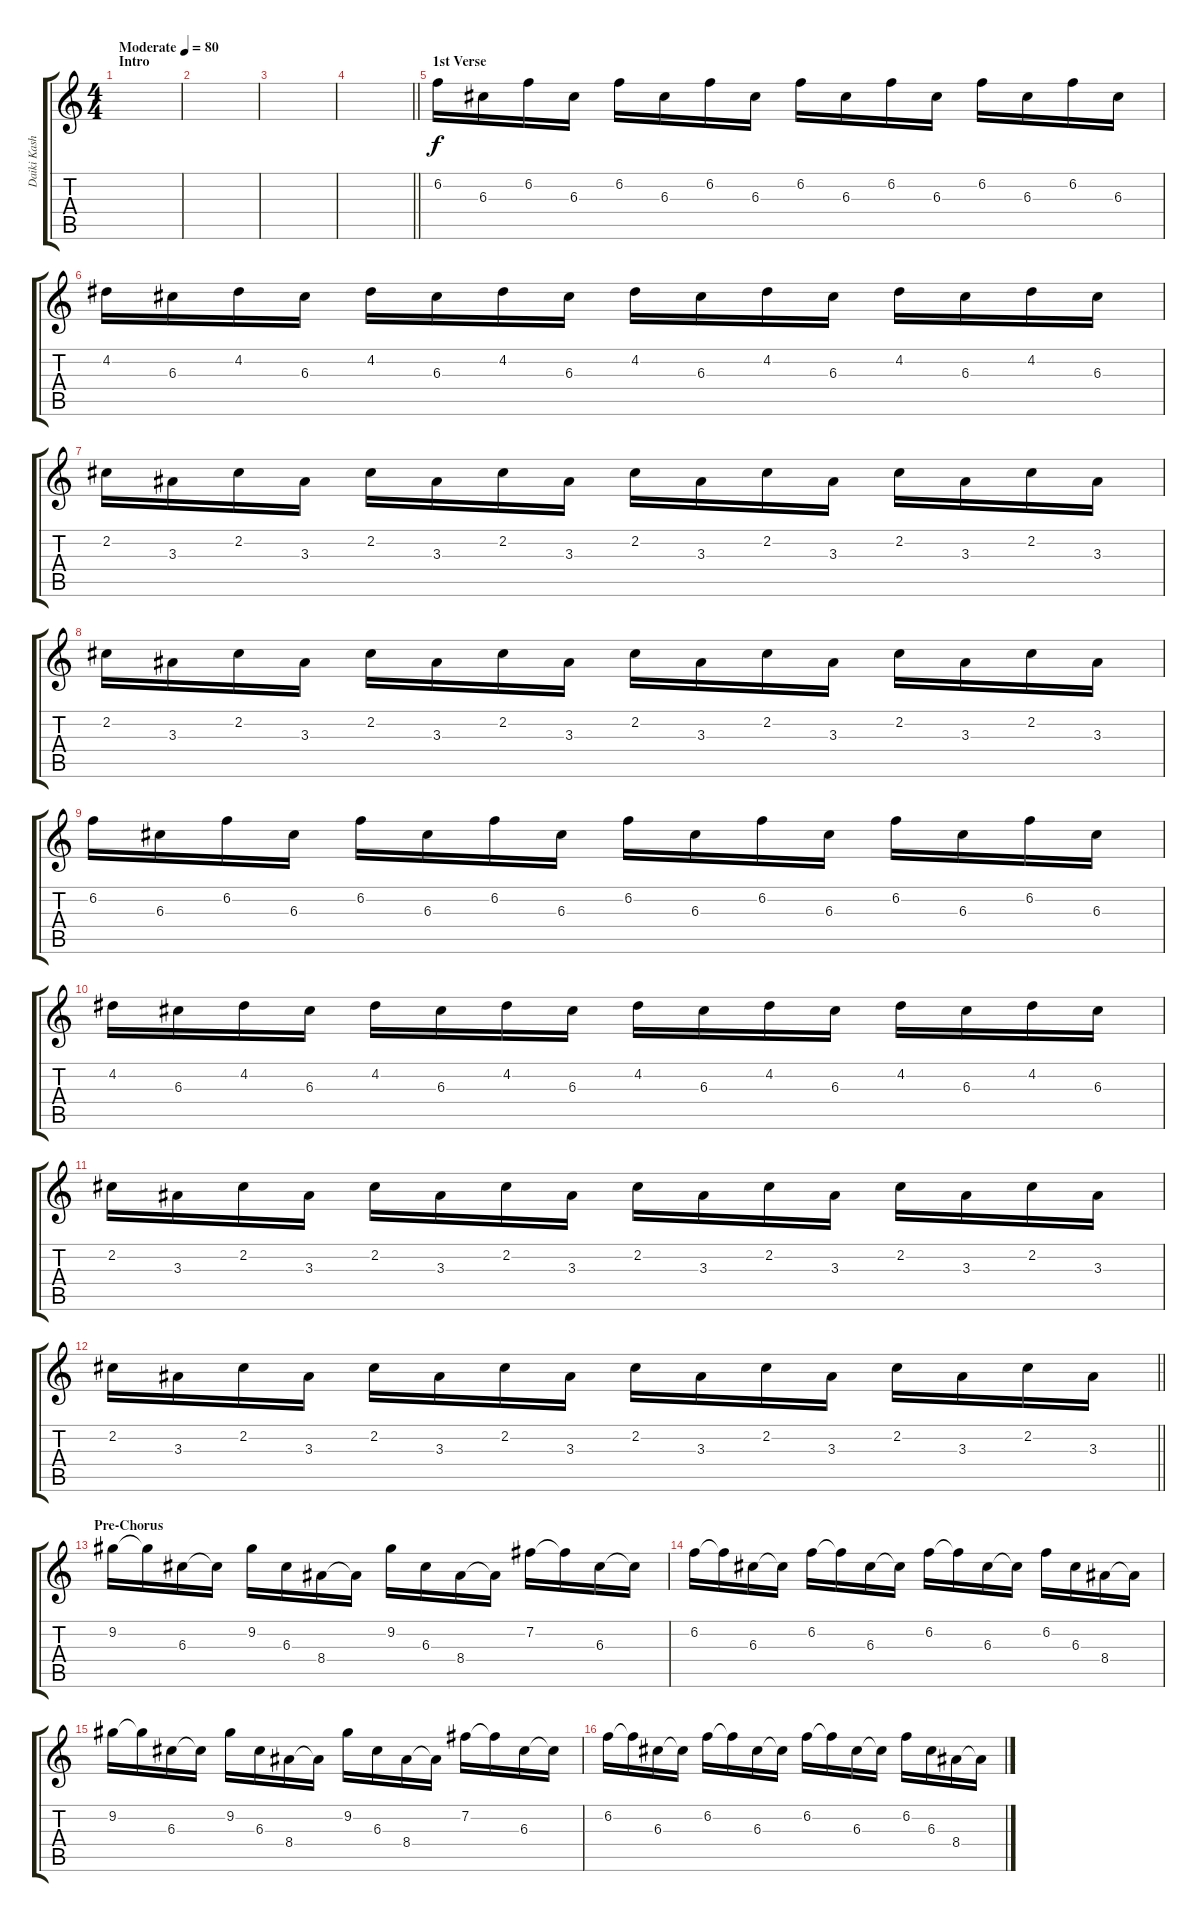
\track ("Daiki Kasho (Guitar 3)" "Daiki Kash") {instrument overdrivenguitar}
\staff {score tabs}
\tuning (E4 B3 G3 D3 A2 D2) {hide}
\ts (4 4)
\section ("" "Intro")
\tempo (80 "Moderate")
\clef g2
\ks c
|
|
|
\barLineRight lightlight
|
\section ("" "1st Verse")
6.2.16{volume 10 instrument electricguitarclean} 6.3.16 6.2.16 6.3.16 6.2.16 6.3.16 6.2.16 6.3.16 6.2.16 6.3.16 6.2.16 6.3.16 6.2.16 6.3.16 6.2.16 6.3.16 |
4.2.16 6.3.16 4.2.16 6.3.16 4.2.16 6.3.16 4.2.16 6.3.16 4.2.16 6.3.16 4.2.16 6.3.16 4.2.16 6.3.16 4.2.16 6.3.16 |
2.2.16 3.3.16 2.2.16 3.3.16 2.2.16 3.3.16 2.2.16 3.3.16 2.2.16 3.3.16 2.2.16 3.3.16 2.2.16 3.3.16 2.2.16 3.3.16 |
2.2.16 3.3.16 2.2.16 3.3.16 2.2.16 3.3.16 2.2.16 3.3.16 2.2.16 3.3.16 2.2.16 3.3.16 2.2.16 3.3.16 2.2.16 3.3.16 |
6.2.16 6.3.16 6.2.16 6.3.16 6.2.16 6.3.16 6.2.16 6.3.16 6.2.16 6.3.16 6.2.16 6.3.16 6.2.16 6.3.16 6.2.16 6.3.16 |
4.2.16 6.3.16 4.2.16 6.3.16 4.2.16 6.3.16 4.2.16 6.3.16 4.2.16 6.3.16 4.2.16 6.3.16 4.2.16 6.3.16 4.2.16 6.3.16 |
2.2.16 3.3.16 2.2.16 3.3.16 2.2.16 3.3.16 2.2.16 3.3.16 2.2.16 3.3.16 2.2.16 3.3.16 2.2.16 3.3.16 2.2.16 3.3.16 |
\barLineRight lightlight
2.2.16 3.3.16 2.2.16 3.3.16 2.2.16 3.3.16 2.2.16 3.3.16 2.2.16 3.3.16 2.2.16 3.3.16 2.2.16 3.3.16 2.2.16 3.3.16 |
\section ("" "Pre-Chorus")
9.2.16{volume 14 instrument electricguitarclean} 9.2{t}.16 6.3.16 6.3{t}.16 9.2.16 6.3.16 8.4.16 8.4{t}.16 9.2.16 6.3.16 8.4.16 8.4{t}.16 7.2.16 7.2{t}.16 6.3.16 6.3{t}.16 |
6.2.16 6.2{t}.16 6.3.16 6.3{t}.16 6.2.16 6.2{t}.16 6.3.16 6.3{t}.16 6.2.16 6.2{t}.16 6.3.16 6.3{t}.16 6.2.16 6.3.16 8.4.16 8.4{t}.16 |
9.2.16 9.2{t}.16 6.3.16 6.3{t}.16 9.2.16 6.3.16 8.4.16 8.4{t}.16 9.2.16 6.3.16 8.4.16 8.4{t}.16 7.2.16 7.2{t}.16 6.3.16 6.3{t}.16 |
6.2.16 6.2{t}.16 6.3.16 6.3{t}.16 6.2.16 6.2{t}.16 6.3.16 6.3{t}.16 6.2.16 6.2{t}.16 6.3.16 6.3{t}.16 6.2.16 6.3.16 8.4.16 8.4{t}.16
